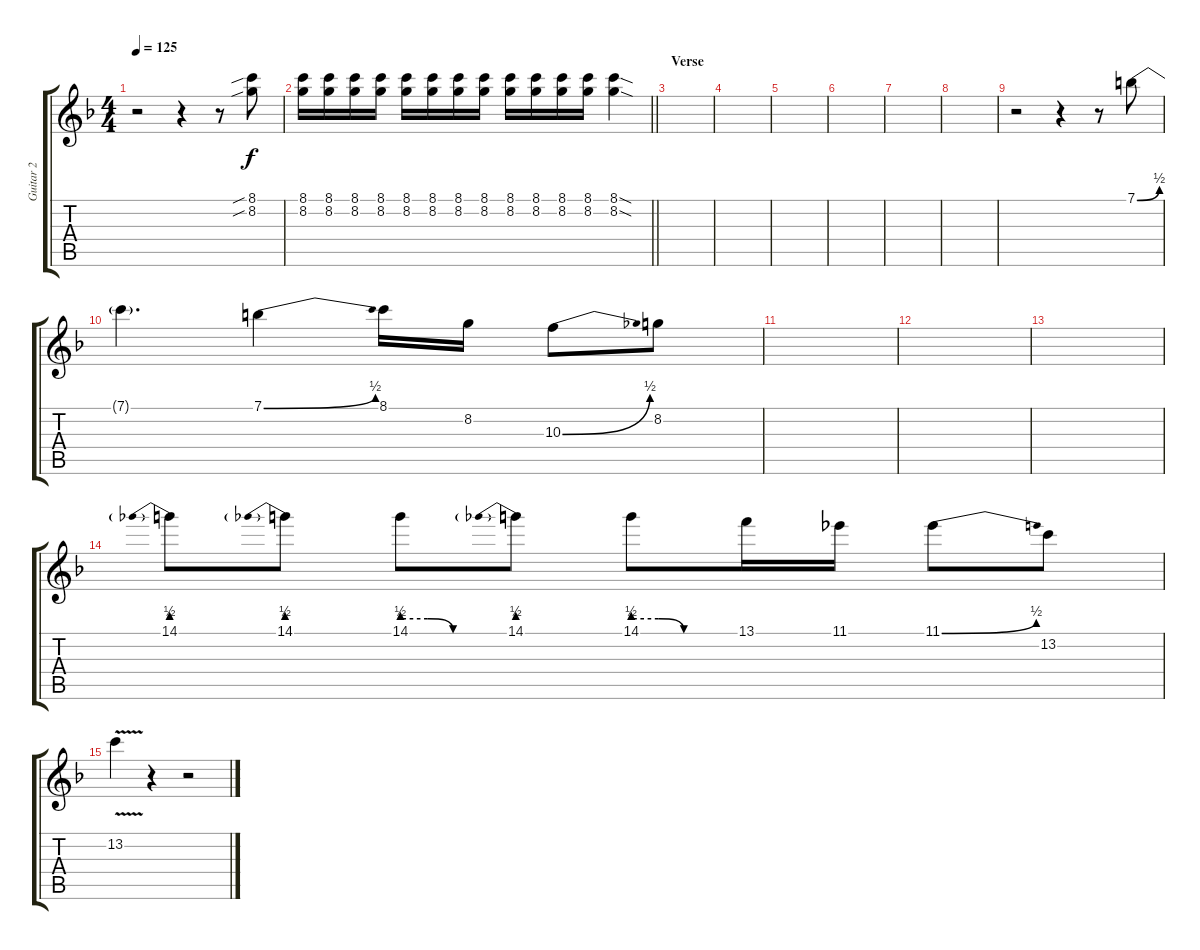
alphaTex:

\track ("Guitar 2" "Guitar 2") {instrument electricguitarclean}
\staff {score tabs}
\tuning (E4 B3 G3 D3 A2 E2) {hide}
\ts (4 4)
\tempo 125
\clef g2
\ks f
r.2{dy f instrument electricguitarclean} r.4 r.8 (8.1{sib} 8.2{sib}).8 |
\barLineRight lightlight
(8.1 8.2).16 (8.1 8.2).16 (8.1 8.2).16 (8.1 8.2).16 (8.1 8.2).16 (8.1 8.2).16 (8.1 8.2).16 (8.1 8.2).16 (8.1 8.2).16 (8.1 8.2).16 (8.1 8.2).16 (8.1 8.2).16 (8.1{sod} 8.2{sod}).4 |
\section ("" "Verse")
|
|
|
|
|
|
r.2{instrument electricguitarclean} r.4 r.8 7.1{be (bend 0 0 60 2)}.8 |
7.1{t}.4{d} 7.1{be (bend 0 0 60 2)}.4 8.1.16 8.2.16 10.3{be (bend 0 0 60 2)}.8 8.2.8 |
|
|
|
14.1{be (prebend 0 2 60 2)}.8 14.1{be (prebend 0 2 60 2)}.8 14.1{be (custom 0 2 15 2 30 0 60 0)}.8 14.1{be (prebend 0 2 60 2)}.8 14.1{be (custom 0 2 15 2 30 0 60 0)}.8 13.1.16 11.1.16 11.1{be (bend 0 0 60 2)}.8 13.2.8 |
13.2{v}.4 r.4 r.2
